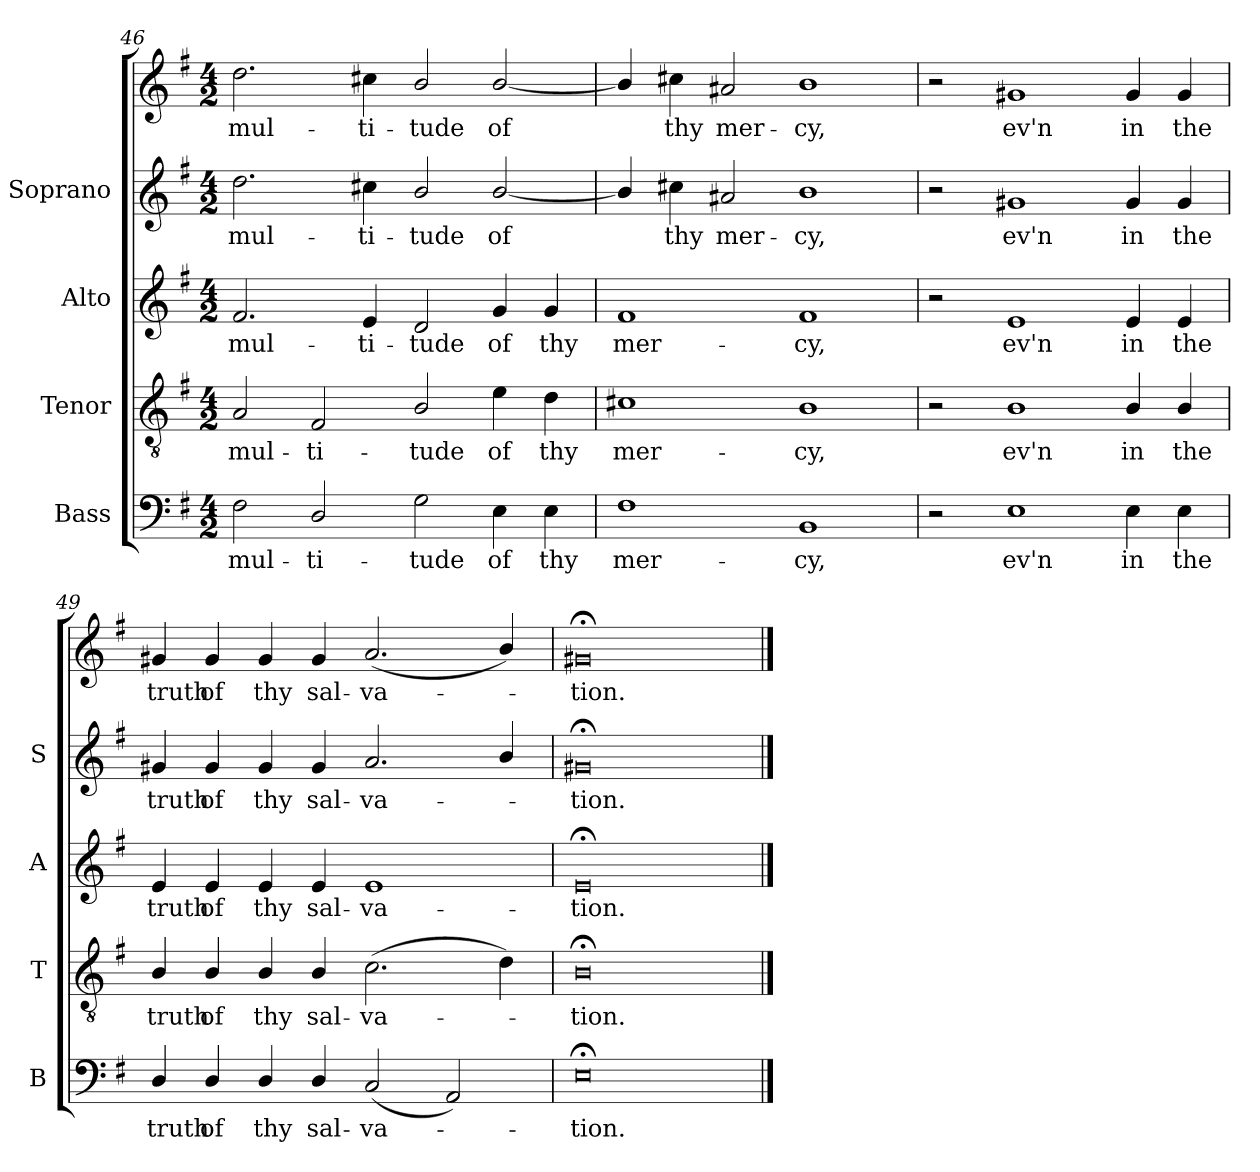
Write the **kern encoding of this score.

**kern	**text	**kern	**text	**kern	**text	**kern	**text	**kern	**text
*part4	*part4	*part3	*part3	*part2	*part2	*part1	*part1	*part1	*part1
*staff5	*staff5	*staff4	*staff4	*staff3	*staff3	*staff2	*staff2	*staff1	*staff1
*I"Bass	*	*I"Tenor	*	*I"Alto	*	*I"Soprano	*	*	*
*I'B	*	*I'T	*	*I'A	*	*I'S	*	*	*
*clefF4	*	*clefGv2	*	*clefG2	*	*clefG2	*	*clefG2	*
*k[f#]	*	*k[f#]	*	*k[f#]	*	*k[f#]	*	*k[f#]	*
*G:	*	*G:	*	*G:	*	*G:	*	*G:	*
*M4/2	*	*M4/2	*	*M4/2	*	*M4/2	*	*M4/2	*
=46	=46	=46	=46	=46	=46	=46	=46	=46	=46
!	!LO:LY:b	!	!LO:LY:b	!	!LO:LY:b	!	!LO:LY:b	!	!LO:LY:b
2F#	mul-	2A	mul-	2.f#	mul-	2.dd	mul-	2.dd	mul-
!	!LO:LY:b	!	!LO:LY:b	!	!	!	!	!	!
2D/	-ti-	2F#	-ti-	.	.	.	.	.	.
!	!	!	!	!	!LO:LY:b	!	!LO:LY:b	!	!LO:LY:b
.	.	.	.	4e	-ti-	4cc#X	-ti-	4cc#X	-ti-
!	!LO:LY:b	!	!LO:LY:b	!	!LO:LY:b	!	!LO:LY:b	!	!LO:LY:b
2G	-tude	2B/	-tude	2d	-tude	2b/	-tude	2b/	-tude
!	!LO:LY:b	!	!LO:LY:b	!	!LO:LY:b	!	!LO:LY:b	!	!LO:LY:b
4E	of	4e	of	4g	of	[2b/	of	[2b/	of
!	!LO:LY:b	!	!LO:LY:b	!	!LO:LY:b	!	!	!	!
4E	thy	4d	thy	4g	thy	.	.	.	.
=47	=47	=47	=47	=47	=47	=47	=47	=47	=47
!	!LO:LY:b	!	!LO:LY:b	!	!LO:LY:b	!	!	!	!
1F#	mer-	1c#X	mer-	1f#	mer-	4b/]	.	4b/]	.
!	!	!	!	!	!	!	!LO:LY:b	!	!LO:LY:b
.	.	.	.	.	.	4cc#X	thy	4cc#X	thy
!	!	!	!	!	!	!	!LO:LY:b	!	!LO:LY:b
.	.	.	.	.	.	2a#X	mer-	2a#X	mer-
!	!LO:LY:b	!	!LO:LY:b	!	!LO:LY:b	!	!LO:LY:b	!	!LO:LY:b
1BB	-cy,	1B	-cy,	1f#	-cy,	1b	-cy,	1b	-cy,
=48	=48	=48	=48	=48	=48	=48	=48	=48	=48
2r	.	2r	.	2r	.	2r	.	2r	.
!	!LO:LY:b	!	!LO:LY:b	!	!LO:LY:b	!	!LO:LY:b	!	!LO:LY:b
1E	ev'n	1B	ev'n	1e	ev'n	1g#X	ev'n	1g#X	ev'n
!	!LO:LY:b	!	!LO:LY:b	!	!LO:LY:b	!	!LO:LY:b	!	!LO:LY:b
4E	in	4B/	in	4e	in	4g#	in	4g#	in
!	!LO:LY:b	!	!LO:LY:b	!	!LO:LY:b	!	!LO:LY:b	!	!LO:LY:b
4E	the	4B/	the	4e	the	4g#	the	4g#	the
=49	=49	=49	=49	=49	=49	=49	=49	=49	=49
!	!LO:LY:b	!	!LO:LY:b	!	!LO:LY:b	!	!LO:LY:b	!	!LO:LY:b
4D/	truth	4B/	truth	4e	truth	4g#X	truth	4g#X	truth
!	!LO:LY:b	!	!LO:LY:b	!	!LO:LY:b	!	!LO:LY:b	!	!LO:LY:b
4D/	of	4B/	of	4e	of	4g#	of	4g#	of
!	!LO:LY:b	!	!LO:LY:b	!	!LO:LY:b	!	!LO:LY:b	!	!LO:LY:b
4D/	thy	4B/	thy	4e	thy	4g#	thy	4g#	thy
!	!LO:LY:b	!	!LO:LY:b	!	!LO:LY:b	!	!LO:LY:b	!	!LO:LY:b
4D/	sal-	4B/	sal-	4e	sal-	4g#	sal-	4g#	sal-
!	!LO:LY:b	!	!LO:LY:b	!	!LO:LY:b	!	!LO:LY:b	!	!LO:LY:b
(<2C	-va-	(>2.c	-va-	1e	-va-	2.a	-va-	(<2.a	-va-
2AA)	.	.	.	.	.	.	.	.	.
.	.	4d)	.	.	.	4b/	.	4b/)	.
=50	=50	=50	=50	=50	=50	=50	=50	=50	=50
!	!LO:LY:b	!	!LO:LY:b	!	!LO:LY:b	!	!LO:LY:b	!	!LO:LY:b
0E;<	tion.	0B;<	tion.	0e;<	-tion.	0g#X;<	tion.	0g#X;<	tion.
==	==	==	==	==	==	==	==	==	==
*-	*-	*-	*-	*-	*-	*-	*-	*-	*-
